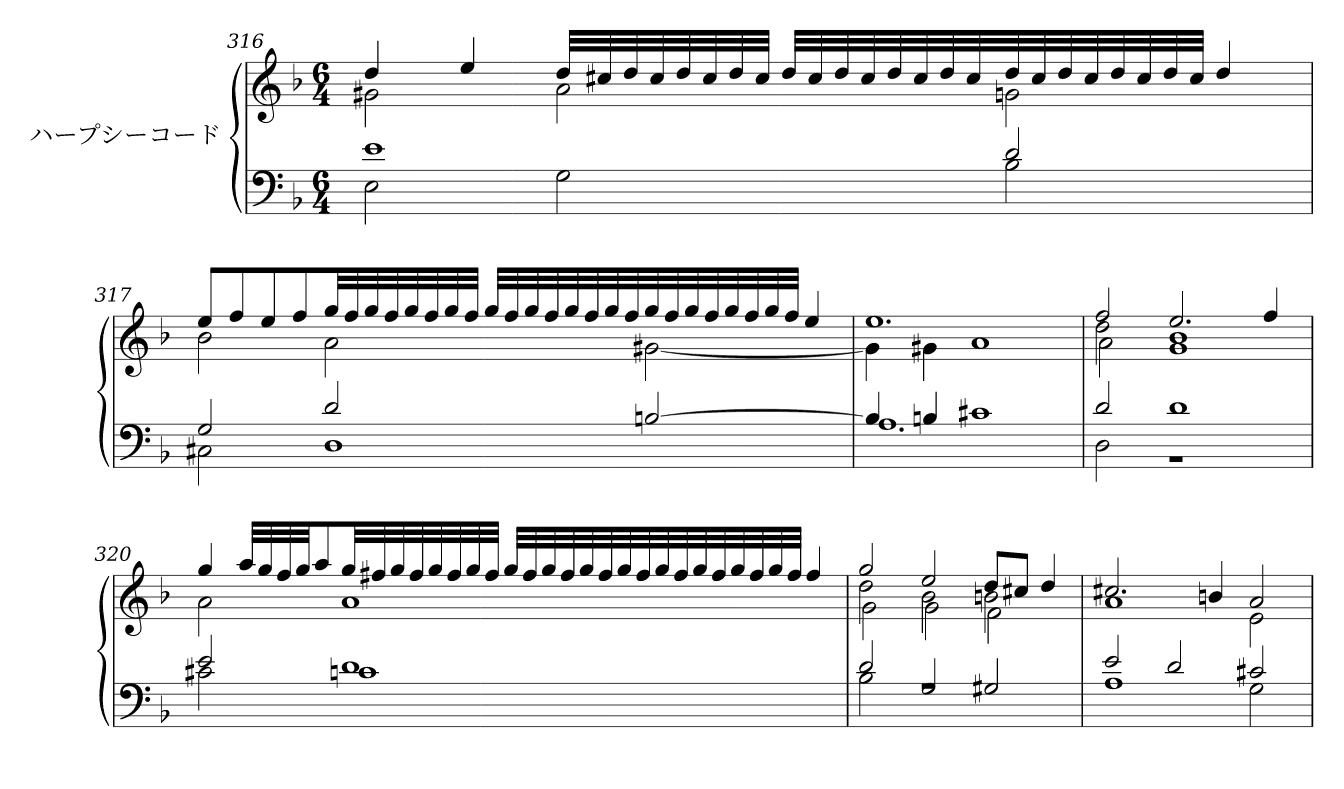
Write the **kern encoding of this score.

**kern	**kern
*part1	*part1
*staff2	*staff1
*I"ハープシーコード	*
!!LO:LB:g=z
*clefF4	*clefG2
*k[b-]	*k[b-]
*M6/4	*M6/4
=316	=316
*^	*^
1e	2E\	4dd/	2g#X\
.	.	4ee/	.
.	2G\	32dd/LLL	2a\
.	.	32cc#X/	.
.	.	32dd/	.
.	.	32cc#/	.
.	.	32dd/	.
.	.	32cc#/	.
.	.	32dd/	.
.	.	32cc#/JJJ	.
.	.	32dd/LLL	.
.	.	32cc#/	.
.	.	32dd/	.
.	.	32cc#/	.
.	.	32dd/	.
.	.	32cc#/	.
.	.	32dd/	.
.	.	32cc#/	.
2d/	2B-\	32dd/	2gn\
.	.	32cc#/	.
.	.	32dd/	.
.	.	32cc#/	.
.	.	32dd/	.
.	.	32cc#/	.
.	.	32dd/	.
.	.	32cc#/JJJ	.
.	.	4dd/	.
!!LO:LB:g=z	!!
=317	=317	=317	=317
2G/	2C#X\	8ee/L	2b-\
.	.	8ff/	.
.	.	8ee/	.
.	.	8ff/	.
2d/	1D	32gg/LL	2a\
.	.	32ff/	.
.	.	32gg/	.
.	.	32ff/	.
.	.	32gg/	.
.	.	32ff/	.
.	.	32gg/	.
.	.	32ff/JJJ	.
.	.	32gg/LLL	.
.	.	32ff/	.
.	.	32gg/	.
.	.	32ff/	.
.	.	32gg/	.
.	.	32ff/	.
.	.	32gg/	.
.	.	32ff/	.
[2Bn/	.	32gg/	[2g#X\
.	.	32ff/	.
.	.	32gg/	.
.	.	32ff/	.
.	.	32gg/	.
.	.	32ff/	.
.	.	32gg/	.
.	.	32ff/JJJ	.
.	.	4ee/	.
=318	=318	=318	=318
4B/]	1.A	1.ee	4g#\]
4Bn/	.	.	4g#X\
1c#X	.	.	1a
=319	=319	=319	=319
*	*	*	*^
2d/	2D\	2ff/	2dd\	2a\
1d	1r	2.ee/	1b-	1g
.	.	4ff/	.	.
*	*	*	*v	*v
!!LO:LB:g=z
=320	=320	=320	=320
2e/	2c#X\	4gg/	2a\
.	.	32aa/LLL	.
.	.	32gg/	.
.	.	32ff/	.
.	.	32gg/JJ	.
.	.	8aa/	.
1d	1cn	32gg/LL	1a
.	.	32ff#X/	.
.	.	32gg/	.
.	.	32ff#/	.
.	.	32gg/	.
.	.	32ff#/	.
.	.	32gg/	.
.	.	32ff#/JJJ	.
.	.	32gg/LLL	.
.	.	32ff#/	.
.	.	32gg/	.
.	.	32ff#/	.
.	.	32gg/	.
.	.	32ff#/	.
.	.	32gg/	.
.	.	32ff#/	.
.	.	32gg/	.
.	.	32ff#/	.
.	.	32gg/	.
.	.	32ff#/	.
.	.	32gg/	.
.	.	32ff#/	.
.	.	32gg/	.
.	.	32ff#/JJJ	.
.	.	4ff#/	.
=321	=321	=321	=321
*	*	*	*^
2d/	2B-\	2gg/	2dd\	2g\
2G/	1rA	2ee/	2b-\	2g\
2G#X/	.	8dd/L	2bn\	2f\
.	.	8cc#X/J	.	.
.	.	4dd/	.	.
*	*	*	*v	*v
!!LO:LB:g=z
=322	=322	=322	=322
2e/	1A	2.cc#X/	1a
2d/	.	.	.
.	.	4bn/	.
2c#X/	2G\	2a/	2e\
*v	*v	*	*
*	*v	*v
=	=
*-	*-
